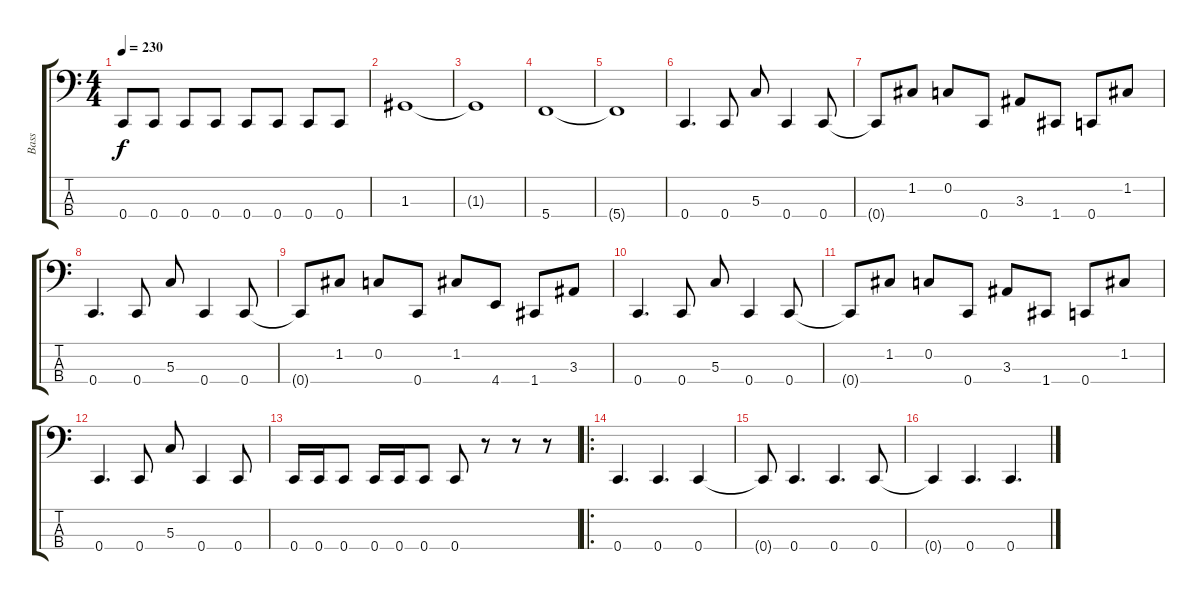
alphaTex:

\track ("Bass" "Bass") {instrument electricbassfinger}
\staff {score tabs}
\tuning (F2 C2 G1 C1) {hide}
\ts (4 4)
\tempo 230
\clef f4
\ks c
0.4.8{dy f} 0.4.8 0.4.8 0.4.8 0.4.8 0.4.8 0.4.8 0.4.8 |
1.3.1 |
1.3{t}.1 |
5.4.1 |
5.4{t}.1 |
0.4.4{d} 0.4.8 5.3.8 0.4.4 0.4.8 |
0.4{t}.8 1.2.8 0.2.8 0.4.8 3.3.8 1.4.8 0.4.8 1.2.8 |
0.4.4{d} 0.4.8 5.3.8 0.4.4 0.4.8 |
0.4{t}.8 1.2.8 0.2.8 0.4.8 1.2.8 4.4.8 1.4.8 3.3.8 |
0.4.4{d} 0.4.8 5.3.8 0.4.4 0.4.8 |
0.4{t}.8 1.2.8 0.2.8 0.4.8 3.3.8 1.4.8 0.4.8 1.2.8 |
0.4.4{d} 0.4.8 5.3.8 0.4.4 0.4.8 |
0.4.16 0.4.16 0.4.8 0.4.16 0.4.16 0.4.8 0.4.8 r.8 r.8 r.8 |
\ro
0.4.4{d} 0.4.4{d} 0.4.4 |
0.4{t}.8 0.4.4{d} 0.4.4{d} 0.4.8 |
0.4{t}.4 0.4.4{d} 0.4.4{d}
